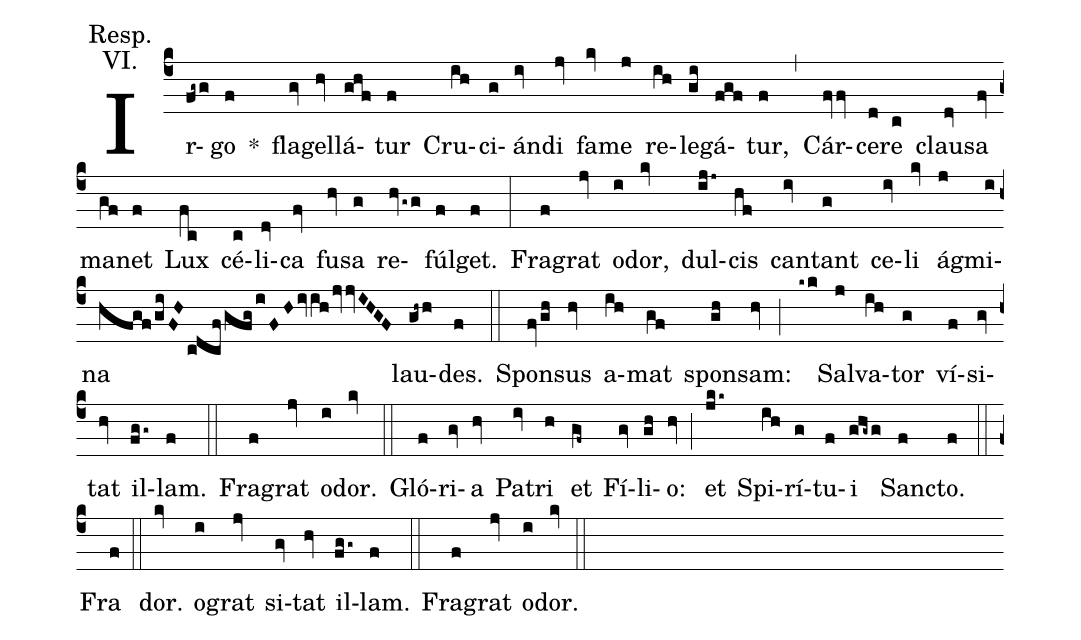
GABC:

annotation: Resp.;
annotation: VI.;
%%
(c4)
Ir(fg~g)go(f) *() fla(gv)gel(hv)lá(ghf)tur(f) Cru(ih)ci(g)án(iv)di(jv) fa(kv)me(j) re(ih)le(gi)gá(fgf)tur,(f) (,)
Cár(fvfv)ce(d)re(c) clau(dv)sa(fv) ma(gf)net(f) Lux(fc) cé(c)li(dv)ca(fv) fu(hv)sa(g) re(hvg~g)fúl(f)get.(f) (:)
Fra(f)grat(jv) o(i)dor,(kv) dul(ijj~)cis(hf) can(iv)tant(g) ce(iv)li(kv) ág(j)mi(i)na(hfgfgiFHcdcfgfgiFHivihjvjvIHGF)  lau(gh~h)des.(f) (::)

Spon(fvgh)sus(hv) a(ih)mat(gf) spon(gh)sam:(hv) (;)
(k~k) Sal(j)va(ih)tor(g) ví(f)si(gv)tat(hv) il(fgg~)lam.(f) (::)

Fra(f)grat(jv) o(i)dor.(kv) (::)

Gló(f)ri(gv)a(hv) Pa(iv)tri(h) et(gf~) Fí(gv)li(gh)o:(hv) (;)
et(jkk~) Spi(ih)rí(g)tu(f)i(ghg~g) Sanc(f)to.(f) (::)

Fra(f) (::)

dor.(kv) o(i)grat(jv) si(gv)tat(hv) il(fgg~)lam.(f) (::)

Fra(f)grat(jv) o(i)dor.(kv) (::)
